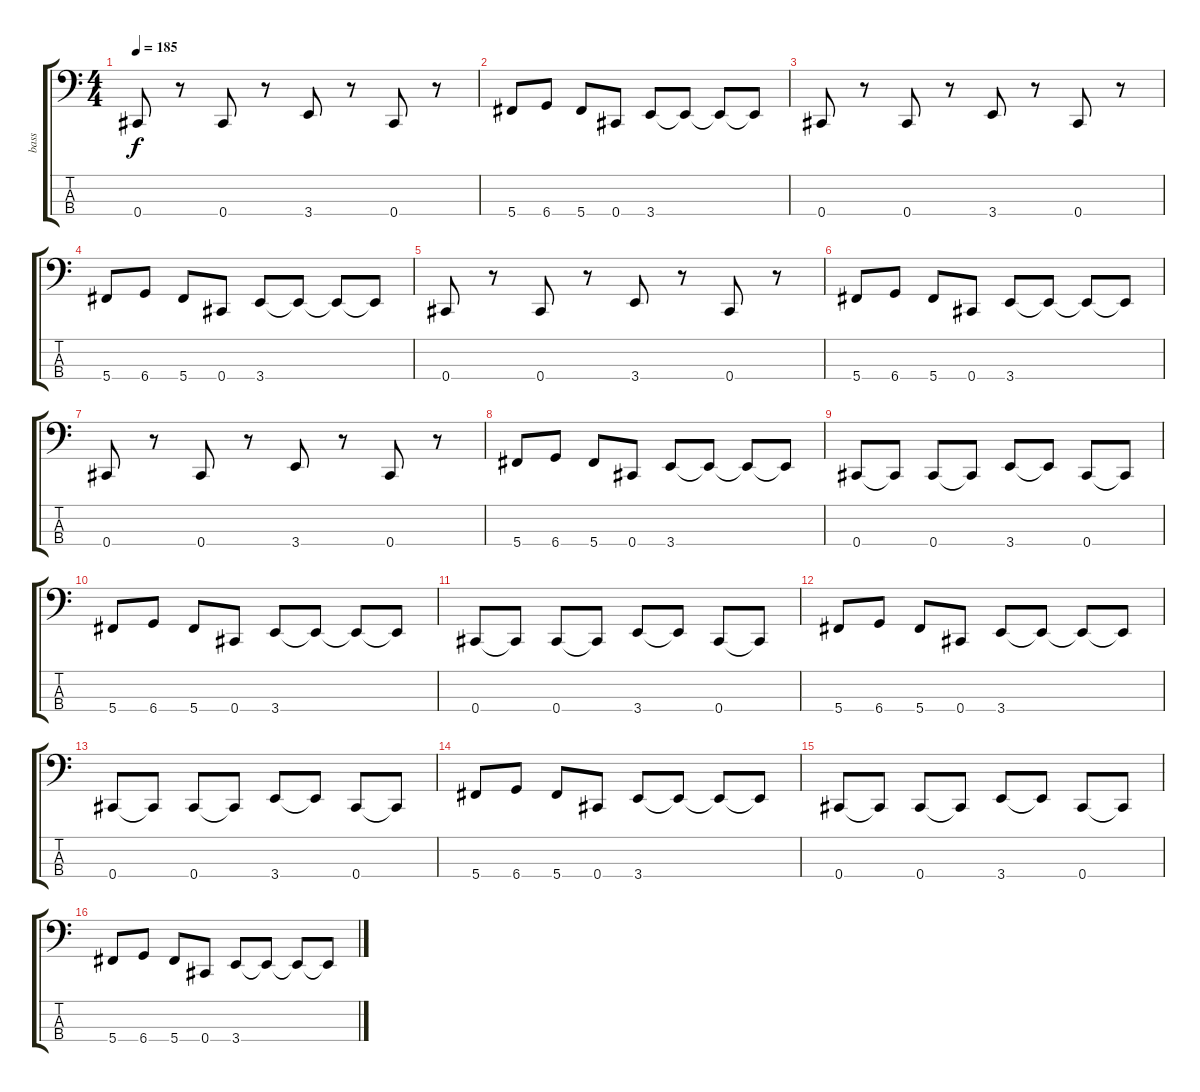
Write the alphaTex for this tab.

\track ("bass" "bass") {instrument electricbasspick}
\staff {score tabs}
\tuning (E2 B1 Gb1 Db1) {hide}
\ts (4 4)
\tempo 185
\clef f4
\ks c
0.4.8{dy f} r.8 0.4.8 r.8 3.4.8 r.8 0.4.8 r.8 |
5.4.8 6.4.8 5.4.8 0.4.8 3.4.8 3.4{t}.8 3.4{t}.8 3.4{t}.8 |
0.4.8 r.8 0.4.8 r.8 3.4.8 r.8 0.4.8 r.8 |
5.4.8 6.4.8 5.4.8 0.4.8 3.4.8 3.4{t}.8 3.4{t}.8 3.4{t}.8 |
0.4.8 r.8 0.4.8 r.8 3.4.8 r.8 0.4.8 r.8 |
5.4.8 6.4.8 5.4.8 0.4.8 3.4.8 3.4{t}.8 3.4{t}.8 3.4{t}.8 |
0.4.8 r.8 0.4.8 r.8 3.4.8 r.8 0.4.8 r.8 |
5.4.8 6.4.8 5.4.8 0.4.8 3.4.8 3.4{t}.8 3.4{t}.8 3.4{t}.8 |
0.4.8 0.4{t}.8 0.4.8 0.4{t}.8 3.4.8 3.4{t}.8 0.4.8 0.4{t}.8 |
5.4.8 6.4.8 5.4.8 0.4.8 3.4.8 3.4{t}.8 3.4{t}.8 3.4{t}.8 |
0.4.8 0.4{t}.8 0.4.8 0.4{t}.8 3.4.8 3.4{t}.8 0.4.8 0.4{t}.8 |
5.4.8 6.4.8 5.4.8 0.4.8 3.4.8 3.4{t}.8 3.4{t}.8 3.4{t}.8 |
0.4.8 0.4{t}.8 0.4.8 0.4{t}.8 3.4.8 3.4{t}.8 0.4.8 0.4{t}.8 |
5.4.8 6.4.8 5.4.8 0.4.8 3.4.8 3.4{t}.8 3.4{t}.8 3.4{t}.8 |
0.4.8 0.4{t}.8 0.4.8 0.4{t}.8 3.4.8 3.4{t}.8 0.4.8 0.4{t}.8 |
5.4.8 6.4.8 5.4.8 0.4.8 3.4.8 3.4{t}.8 3.4{t}.8 3.4{t}.8
